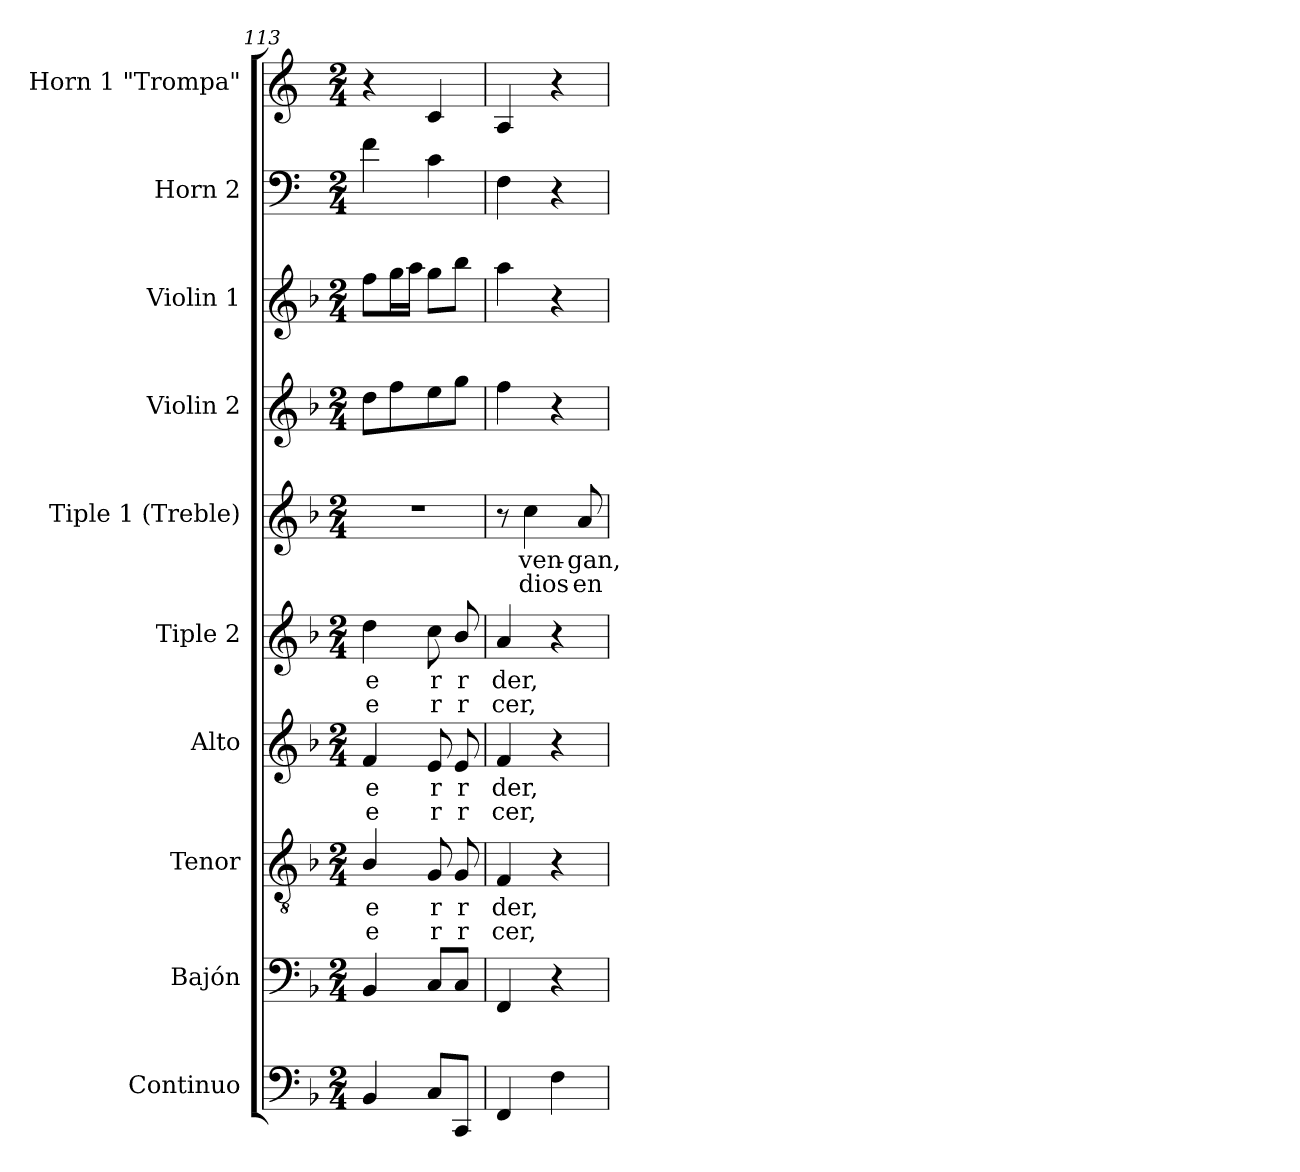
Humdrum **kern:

**kern	**kern	**kern	**text	**text	**kern	**text	**text	**kern	**text	**text	**kern	**text	**text	**kern	**kern	**kern	**kern
*part10	*part9	*part8	*part8	*part8	*part7	*part7	*part7	*part6	*part6	*part6	*part5	*part5	*part5	*part4	*part3	*part2	*part1
*staff10	*staff9	*staff8	*staff8	*staff8	*staff7	*staff7	*staff7	*staff6	*staff6	*staff6	*staff5	*staff5	*staff5	*staff4	*staff3	*staff2	*staff1
*I"Continuo	*I"Bajón	*I"Tenor	*	*	*I"Alto	*	*	*I"Tiple 2	*	*	*I"Tiple 1 (Treble)	*	*	*I"Violin 2	*I"Violin 1	*I"Horn 2	*I"Horn 1 "Trompa"
*I'Cont.	*	*I'T.	*	*	*I'A.	*	*	*	*	*	*	*	*	*I'Vln. 2	*I'Vln. 1	*I'Hn 1.	*I'Hn 1.
*clefF4	*clefF4	*clefGv2	*	*	*clefG2	*	*	*clefG2	*	*	*clefG2	*	*	*clefG2	*clefG2	*clefF4	*clefG2
*	*	*ITrd7c12	*	*	*	*	*	*	*	*	*	*	*	*	*	*ITrd7c12	*ITrd7c12
*k[b-]	*k[b-]	*k[b-]	*	*	*k[b-]	*	*	*k[b-]	*	*	*k[b-]	*	*	*k[b-]	*k[b-]	*k[]	*k[]
*F:	*F:	*F:	*	*	*F:	*	*	*F:	*	*	*F:	*	*	*F:	*F:	*C:	*C:
*M2/4	*M2/4	*M2/4	*	*	*M2/4	*	*	*M2/4	*	*	*M2/4	*	*	*M2/4	*M2/4	*M2/4	*M2/4
=113	=113	=113	=113	=113	=113	=113	=113	=113	=113	=113	=113	=113	=113	=113	=113	=113	=113
!	!	!	!LO:LY:b:color=#000000	!LO:LY:b:color=#000000	!	!	!	!	!	!	!	!	!	!	!	!	!
!	!	!	!	!	!	!LO:LY:b:color=#000000	!LO:LY:b:color=#000000	!	!	!	!	!	!	!	!	!	!
!	!	!	!	!	!	!	!	!	!LO:LY:b:color=#000000	!LO:LY:b:color=#000000	!LO:N:vis=1	!	!	!	!	!	!
4BB-i/	4BB-i/	4BB-i/	e	e	4fi/	e	e	4ddi\	e	e	2r	.	.	8ddi\L	8ffi\L	4Fi\	4r
.	.	.	.	.	.	.	.	.	.	.	.	.	.	8ffi\	16ggi\L	.	.
.	.	.	.	.	.	.	.	.	.	.	.	.	.	.	16aai\JJ	.	.
!	!	!	!LO:LY:b:color=#000000	!LO:LY:b:color=#000000	!	!	!	!	!	!	!	!	!	!	!	!	!
!	!	!	!	!	!	!LO:LY:b:color=#000000	!LO:LY:b:color=#000000	!	!	!	!	!	!	!	!	!	!
!	!	!	!	!	!	!	!	!	!LO:LY:b:color=#000000	!LO:LY:b:color=#000000	!	!	!	!	!	!	!
8Ci/L	8Ci/L	8GGi/	r	r	8ei/	r	r	8cci\	r	r	.	.	.	8eei\	8ggi\L	4Ci\	4Ci/
!	!	!	!LO:LY:b:color=#000000	!LO:LY:b:color=#000000	!	!	!	!	!	!	!	!	!	!	!	!	!
!	!	!	!	!	!	!LO:LY:b:color=#000000	!LO:LY:b:color=#000000	!	!	!	!	!	!	!	!	!	!
!	!	!	!	!	!	!	!	!	!LO:LY:b:color=#000000	!LO:LY:b:color=#000000	!	!	!	!	!	!	!
8CCi/J	8Ci/J	8GGi/	r	r	8ei/	r	r	8b-i/	r	r	.	.	.	8ggi\J	8bb-i\J	.	.
=114	=114	=114	=114	=114	=114	=114	=114	=114	=114	=114	=114	=114	=114	=114	=114	=114	=114
!	!	!	!LO:LY:b:color=#000000	!LO:LY:b:color=#000000	!	!	!	!	!	!	!	!	!	!	!	!	!
!	!	!	!	!	!	!LO:LY:b:color=#000000	!LO:LY:b:color=#000000	!	!	!	!	!	!	!	!	!	!
!	!	!	!	!	!	!	!	!	!LO:LY:b:color=#000000	!LO:LY:b:color=#000000	!	!	!	!	!	!	!
4FFi/	4FFi/	4FFi/	der,	cer,	4fi/	der,	cer,	4ai/	der,	cer,	8r	.	.	4ffi\	4aai\	4FFi\	4AAi/
!	!	!	!	!	!	!	!	!	!	!	!	!LO:LY:b:color=#000000	!LO:LY:b:color=#000000	!	!	!	!
.	.	.	.	.	.	.	.	.	.	.	4cci\	ven-	dios	.	.	.	.
4Fi\	4r	4r	.	.	4r	.	.	4r	.	.	.	.	.	4r	4r	4r	4r
!	!	!	!	!	!	!	!	!	!	!	!	!LO:LY:b:color=#000000	!LO:LY:b:color=#000000	!	!	!	!
.	.	.	.	.	.	.	.	.	.	.	8ai/	-gan,	en-	.	.	.	.
=	=	=	=	=	=	=	=	=	=	=	=	=	=	=	=	=	=
*-	*-	*-	*-	*-	*-	*-	*-	*-	*-	*-	*-	*-	*-	*-	*-	*-	*-
